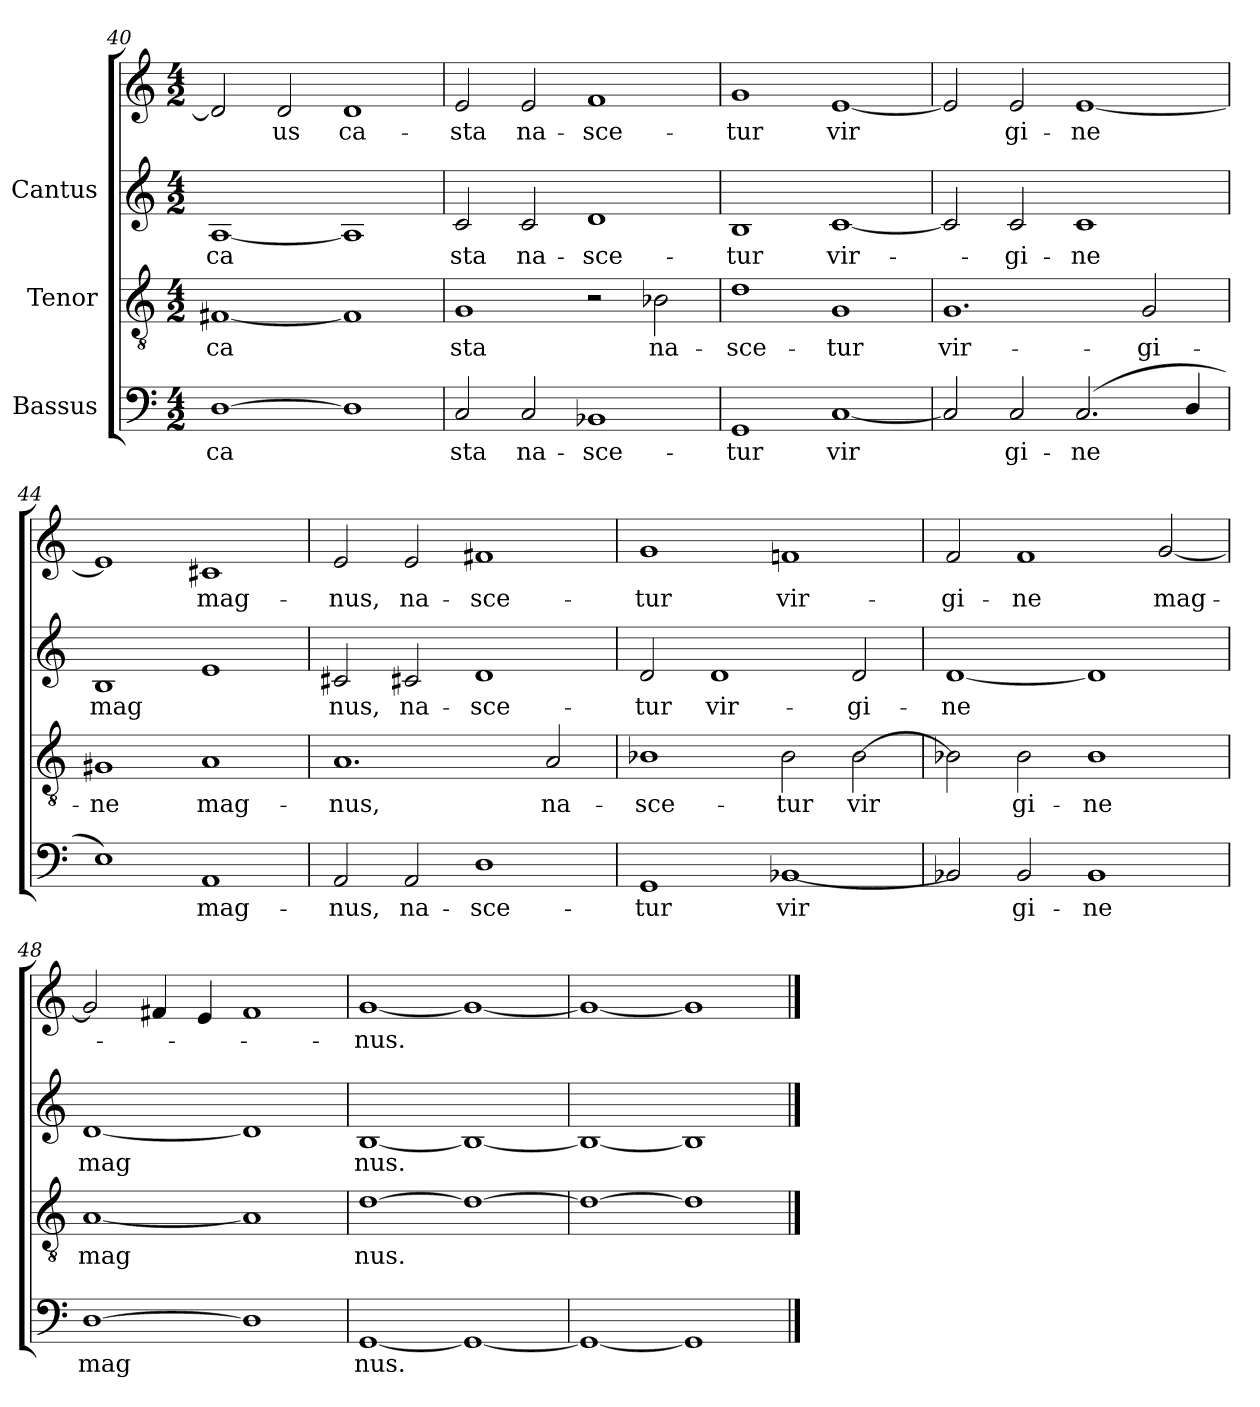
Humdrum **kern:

**kern	**text	**kern	**text	**kern	**text	**kern	**text
*part3	*part3	*part2	*part2	*part1	*part1	*part1	*part1
*staff4	*staff4	*staff3	*staff3	*staff2	*staff2	*staff1	*staff1
*I"Bassus	*	*I"Tenor	*	*I"Cantus	*	*	*
*clefF4	*	*clefGv2	*	*clefG2	*	*clefG2	*
*M4/2	*	*M4/2	*	*M4/2	*	*M4/2	*
=40	=40	=40	=40	=40	=40	=40	=40
!	!LO:LY:b:cj	!	!LO:LY:b:cj	!	!LO:LY:b:cj	!	!LO:LY:b:cj
[>1D	ca-	[<1F#X	ca-	[<1A	-ca-	2d/]	.
!	!	!	!	!	!	!	!LO:LY:b:cj
.	.	.	.	.	.	2d/	us
!	!LO:LY:b:cj	!	!LO:LY:b:cj	!	!LO:LY:b:cj	!	!LO:LY:b:cj
1D]	--	1F#]	--	1A]	--	1d	ca-
=41	=41	=41	=41	=41	=41	=41	=41
!	!LO:LY:b:cj	!	!LO:LY:b:cj	!	!LO:LY:b:cj	!	!LO:LY:b:cj
2C/	-sta	1G	-sta	2c/	-sta	2e/	-sta
!	!LO:LY:b:cj	!	!	!	!LO:LY:b:cj	!	!LO:LY:b:cj
2C/	na-	.	.	2c/	na-	2e/	na-
!	!LO:LY:b:cj	!	!	!	!LO:LY:b:cj	!	!LO:LY:b:cj
1BB-X	-sce-	2r	.	1d	-sce-	1f	-sce-
!	!	!	!LO:LY:b:cj	!	!	!	!
.	.	2B-X\	na-	.	.	.	.
=42	=42	=42	=42	=42	=42	=42	=42
!	!LO:LY:b:cj	!	!LO:LY:b:cj	!	!LO:LY:b:cj	!	!LO:LY:b:cj
1GG	-tur	1d	-sce-	1B	-tur	1g	-tur
!	!LO:LY:b:cj	!	!LO:LY:b:cj	!	!LO:LY:b:cj	!	!LO:LY:b:cj
[<1C	vir-	1G	-tur	[<1c	vir-	[<1e	vir-
=43	=43	=43	=43	=43	=43	=43	=43
!	!LO:LY:b:cj	!	!LO:LY:b:cj	!	!LO:LY:b:cj	!	!LO:LY:b:cj
2C/]	-	1.G	vir-	2c/]	.	2e/]	-
!	!LO:LY:b:cj	!	!	!	!LO:LY:b:cj	!	!LO:LY:b:cj
2C/	gi-	.	.	2c/	gi-	2e/	gi-
!	!LO:LY:b:cj	!	!	!	!LO:LY:b:cj	!	!LO:LY:b:cj
(<2.C/	-ne	.	.	1c	-ne	[<1e	-ne
!	!	!	!LO:LY:b:cj	!	!	!	!
.	.	2G/	-gi-	.	.	.	.
!	!LO:LY:b:cj	!	!	!	!	!	!
4D/	.	.	.	.	.	.	.
!!LO:LB:g=z
=44	=44	=44	=44	=44	=44	=44	=44
!	!LO:LY:b:cj	!	!LO:LY:b:cj	!	!LO:LY:b:cj	!	!LO:LY:b:cj
1E)	.	1G#X	-ne	1B	-mag-	1e]	.
!	!LO:LY:b:cj	!	!LO:LY:b:cj	!	!LO:LY:b:cj	!	!LO:LY:b:cj
1AA	mag-	1A	mag-	1e	--	1c#X	mag-
!!LO:LB:g=z
=45	=45	=45	=45	=45	=45	=45	=45
!	!LO:LY:b:cj	!	!LO:LY:b:cj	!	!LO:LY:b:cj	!	!LO:LY:b:cj
2AA/	-nus,	1.A	-nus,	2c#X/	-nus,	2e/	-nus,
!	!LO:LY:b:cj	!	!	!	!LO:LY:b:cj	!	!LO:LY:b:cj
2AA/	na-	.	.	2c#X/	na-	2e/	na-
!	!LO:LY:b:cj	!	!	!	!LO:LY:b:cj	!	!LO:LY:b:cj
1D	-sce-	.	.	1d	-sce-	1f#X	-sce-
!	!	!	!LO:LY:b:cj	!	!	!	!
.	.	2A/	na-	.	.	.	.
=46	=46	=46	=46	=46	=46	=46	=46
!	!LO:LY:b:cj	!	!LO:LY:b:cj	!	!LO:LY:b:cj	!	!LO:LY:b:cj
1GG	-tur	1B-X	-sce-	2d/	-tur	1g	-tur
!	!	!	!	!	!LO:LY:b:cj	!	!
.	.	.	.	1d	vir-	.	.
!	!LO:LY:b:cj	!	!LO:LY:b:cj	!	!	!	!LO:LY:b:cj
[<1BB-X	vir-	2B-\	-tur	.	.	1fn	vir-
!	!	!	!LO:LY:b:cj	!	!LO:LY:b:cj	!	!
.	.	[>2B-\	vir-	2d/	-gi-	.	.
=47	=47	=47	=47	=47	=47	=47	=47
!	!LO:LY:b:cj	!	!LO:LY:b:cj	!	!LO:LY:b:cj	!	!LO:LY:b:cj
2BB-X/]	-	2B-X\]	-	[<1d	-ne	2f/	-gi-
!	!LO:LY:b:cj	!	!LO:LY:b:cj	!	!	!	!LO:LY:b:cj
2BB-/	gi-	2B-\	gi-	.	.	1f	-ne
!	!LO:LY:b:cj	!	!LO:LY:b:cj	!	!LO:LY:b:cj	!	!
1BB-	-ne	1B-	-ne	1d]	.	.	.
!	!	!	!	!	!	!	!LO:LY:b:cj
.	.	.	.	.	.	[<2g/	mag-
=48	=48	=48	=48	=48	=48	=48	=48
!	!LO:LY:b:cj	!	!LO:LY:b:cj	!	!LO:LY:b:cj	!	!
[>1D	mag-	[<1A	mag-	[<1d	mag-	2g/]	.
.	.	.	.	.	.	4f#X/	.
.	.	.	.	.	.	4e/	.
!	!LO:LY:b:cj	!	!LO:LY:b:cj	!	!LO:LY:b:cj	!	!
1D]	--	1A]	--	1d]	--	1f#	.
=49	=49	=49	=49	=49	=49	=49	=49
!	!LO:LY:b:cj	!	!LO:LY:b:cj	!	!LO:LY:b:cj	!	!LO:LY:b:cj
[<1GG	-nus.	[>1d	-nus.	[<1B	nus.	[<1g	-nus.
!	!LO:LY:b:cj	!	!LO:LY:b:cj	!	!LO:LY:b:cj	!	!LO:LY:b:cj
1GG_<	.	1d_>	.	1B_<	.	1g_<	.
!!LO:PB:g=z
=50	=50	=50	=50	=50	=50	=50	=50
1GG_<	.	1d_>	.	1B_<	.	1g_<	.
1GG]	.	1d]	.	1B]	.	1g]	.
==	==	==	==	==	==	==	==
*-	*-	*-	*-	*-	*-	*-	*-
